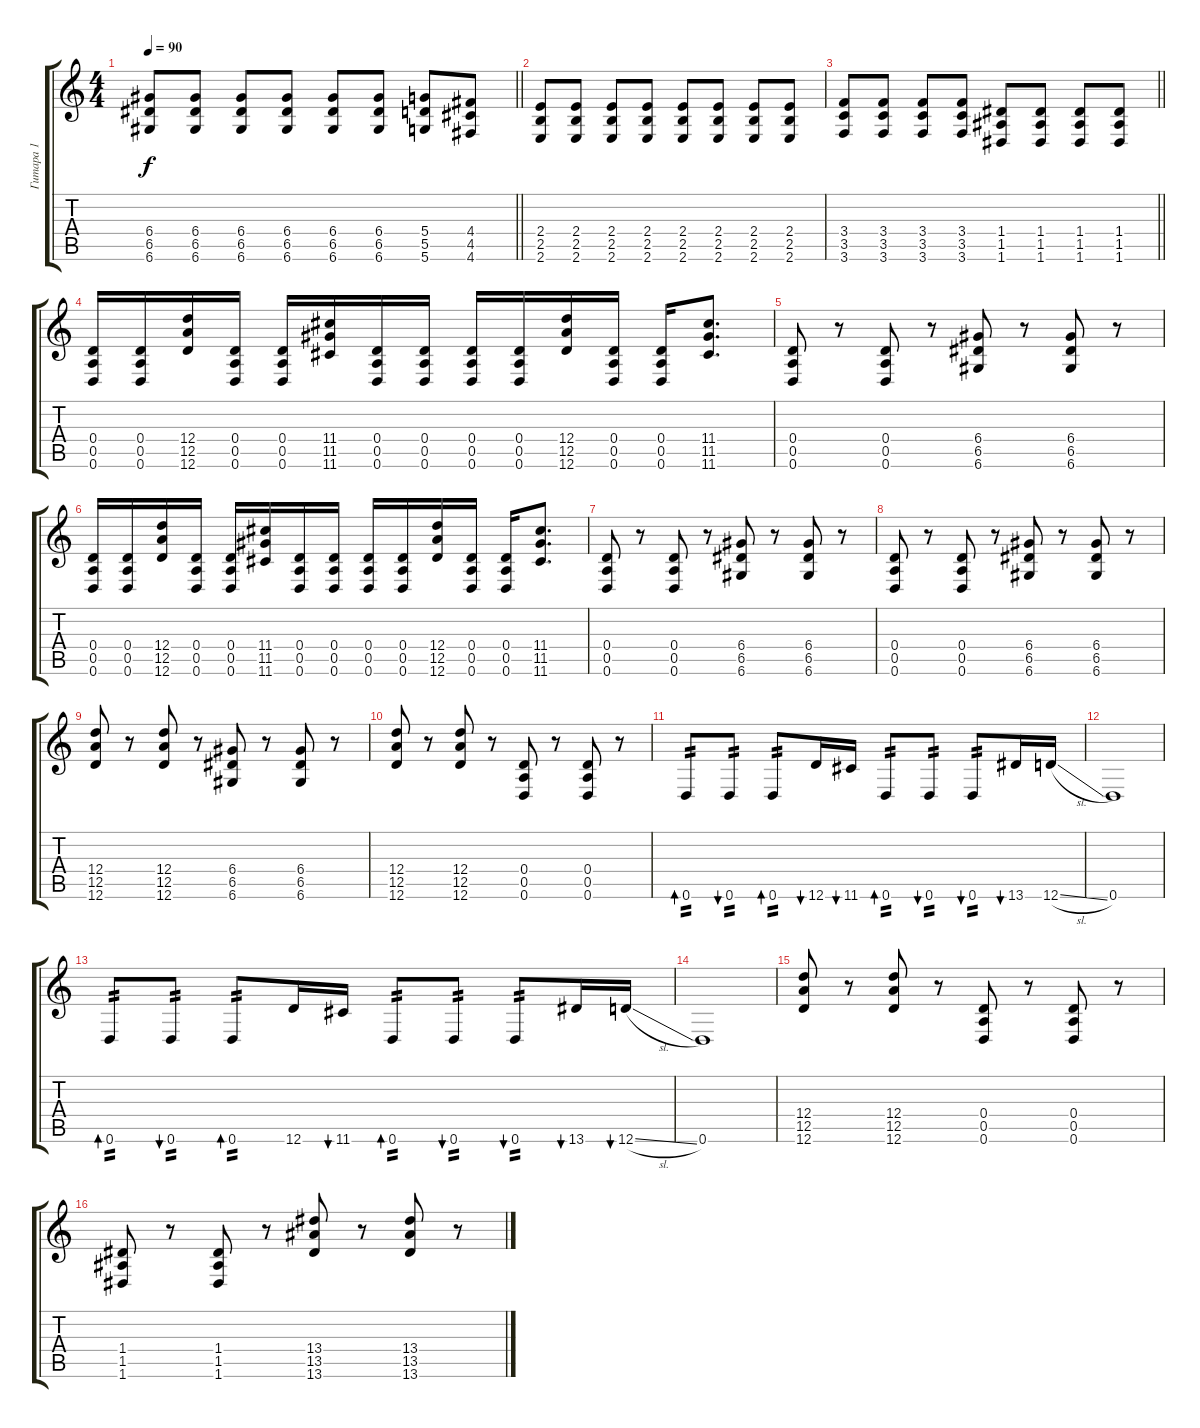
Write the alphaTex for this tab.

\track ("Гитара 1" "Гитара 1") {instrument distortionguitar}
\staff {score tabs}
\tuning (E4 B3 G3 D3 A2 D2) {hide}
\ts (4 4)
\tempo 90
\clef g2
\barLineRight lightlight
\ks c
(6.4 6.5 6.6).8{dy f} (6.4 6.5 6.6).8 (6.4 6.5 6.6).8 (6.4 6.5 6.6).8 (6.4 6.5 6.6).8 (6.4 6.5 6.6).8 (5.4 5.5 5.6).8 (4.4 4.5 4.6).8 |
(2.4 2.5 2.6).8 (2.4 2.5 2.6).8 (2.4 2.5 2.6).8 (2.4 2.5 2.6).8 (2.4 2.5 2.6).8 (2.4 2.5 2.6).8 (2.4 2.5 2.6).8 (2.4 2.5 2.6).8 |
\barLineRight lightlight
(3.4 3.5 3.6).8 (3.4 3.5 3.6).8 (3.4 3.5 3.6).8 (3.4 3.5 3.6).8 (1.4 1.5 1.6).8 (1.4 1.5 1.6).8 (1.4 1.5 1.6).8 (1.4 1.5 1.6).8 |
(0.4 0.5 0.6).16 (0.4 0.5 0.6).16 (12.4 12.5 12.6).16 (0.4 0.5 0.6).16 (0.4 0.5 0.6).16 (11.4 11.5 11.6).16 (0.4 0.5 0.6).16 (0.4 0.5 0.6).16 (0.4 0.5 0.6).16 (0.4 0.5 0.6).16 (12.4 12.5 12.6).16 (0.4 0.5 0.6).16 (0.4 0.5 0.6).16 (11.4 11.5 11.6).8{d} |
(0.4 0.5 0.6).8 r.8 (0.4 0.5 0.6).8 r.8 (6.4 6.5 6.6).8 r.8 (6.4 6.5 6.6).8 r.8 |
(0.4 0.5 0.6).16 (0.4 0.5 0.6).16 (12.4 12.5 12.6).16 (0.4 0.5 0.6).16 (0.4 0.5 0.6).16 (11.4 11.5 11.6).16 (0.4 0.5 0.6).16 (0.4 0.5 0.6).16 (0.4 0.5 0.6).16 (0.4 0.5 0.6).16 (12.4 12.5 12.6).16 (0.4 0.5 0.6).16 (0.4 0.5 0.6).16 (11.4 11.5 11.6).8{d} |
(0.4 0.5 0.6).8 r.8 (0.4 0.5 0.6).8 r.8 (6.4 6.5 6.6).8 r.8 (6.4 6.5 6.6).8 r.8 |
(0.4 0.5 0.6).8 r.8 (0.4 0.5 0.6).8 r.8 (6.4 6.5 6.6).8 r.8 (6.4 6.5 6.6).8 r.8 |
(12.4 12.5 12.6).8 r.8 (12.4 12.5 12.6).8 r.8 (6.4 6.5 6.6).8 r.8 (6.4 6.5 6.6).8 r.8 |
(12.4 12.5 12.6).8 r.8 (12.4 12.5 12.6).8 r.8 (0.4 0.5 0.6).8 r.8 (0.4 0.5 0.6).8 r.8 |
0.6.8{bd 60 tp 2} 0.6.8{bu 60 tp 2} 0.6.8{bd 60 tp 2} 12.6.16{bu 60} 11.6.16{bu 60} 0.6.8{bd 60 tp 2} 0.6.8{bu 60 tp 2} 0.6.8{bu 60 tp 2} 13.6.16{bu 60} 12.6{sl}.16 |
0.6.1 |
0.6.8{bd 60 tp 2} 0.6.8{bu 60 tp 2} 0.6.8{bd 60 tp 2} 12.6.16 11.6.16{bu 60} 0.6.8{bd 60 tp 2} 0.6.8{bu 60 tp 2} 0.6.8{bu 60 tp 2} 13.6.16{bu 60} 12.6{sl}.16{bu 60} |
0.6.1 |
(12.4 12.5 12.6).8 r.8 (12.4 12.5 12.6).8 r.8 (0.4 0.5 0.6).8 r.8 (0.4 0.5 0.6).8 r.8 |
(1.4 1.5 1.6).8 r.8 (1.4 1.5 1.6).8 r.8 (13.4 13.5 13.6).8 r.8 (13.4 13.5 13.6).8 r.8
